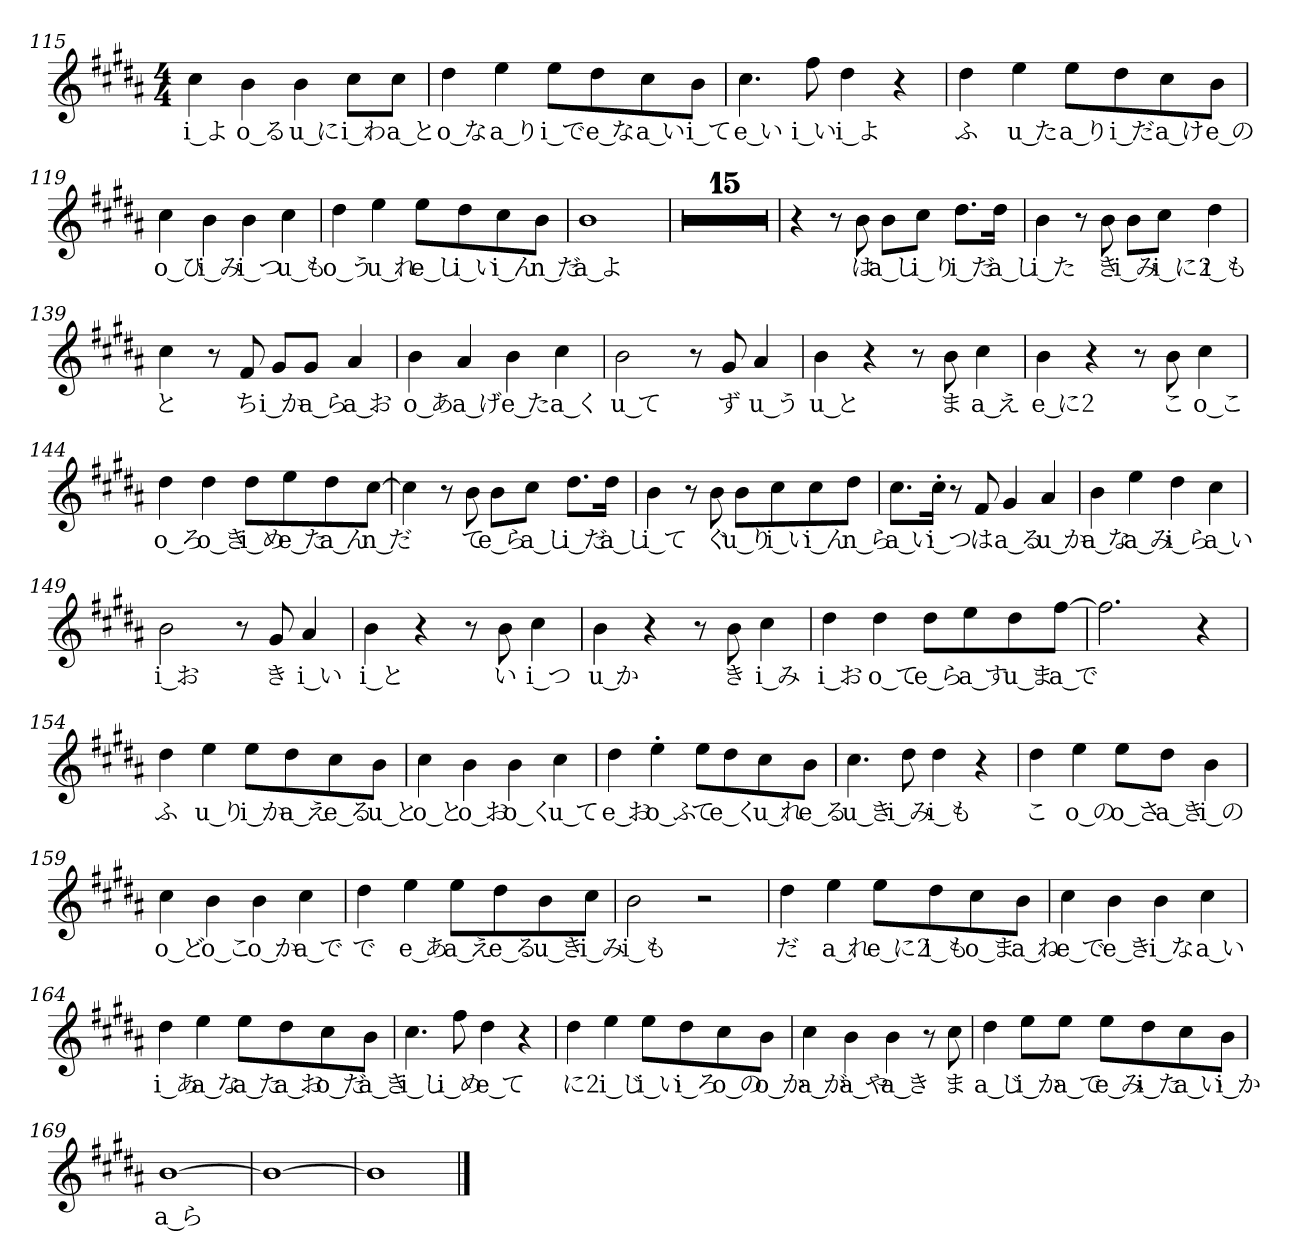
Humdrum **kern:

**kern	**text
*part1	*part1
*staff1	*staff1
*clefG2	*
*k[f#c#g#d#a#]	*
*M4/4	*
=115	=115
4cc#	i よ
4b	o る
4b	u に
8cc#L	i わ
8cc#J	a と
=116	=116
4dd#	o な
4ee	a り
8eeL	i で
8dd#	e な
8cc#	a い
8bJ	i て
=117	=117
4.cc#	e い
8ff#	i い
4dd#	i よ
4r	.
=118	=118
4dd#	- ふ
4ee	u た
8eeL	a り
8dd#	i だ
8cc#	a け
8bJ	e の
=119	=119
4cc#	o ひ
4b	i み
4b	i つ
4cc#	u も
=120	=120
4dd#	o う
4ee	u れ
8eeL	e し
8dd#	i い
8cc#	i ん
8bJ	n だ
=121	=121
1b	a よ
=122	=122
1r	.
=123	=123
1r	.
=124	=124
1r	.
=125	=125
1r	.
=126	=126
1r	.
=127	=127
1r	.
=128	=128
1r	.
=129	=129
1r	.
=130	=130
1r	.
=131	=131
1r	.
=132	=132
1r	.
=133	=133
1r	.
=134	=134
1r	.
=135	=135
1r	.
=136	=136
1r	.
=137	=137
4r	.
8r	.
8b	- は
8bL	a し
8cc#J	i り
8.dd#L	i だ
16dd#Jk	a し
=138	=138
4b	i た
8r	.
8b	- き
8bL	i み
8cc#J	i に2
4dd#	i も
=139	=139
4cc#	- と
8r	.
8f#	- ち
8g#L	i か
8g#J	a ら
4a#	a お
=140	=140
4b	o あ
4a#	a げ
4b	e た
4cc#	a く
=141	=141
2b	u て
8r	.
8g#	- ず
4a#	u う
=142	=142
4b	u と
4r	.
8r	.
8b	- ま
4cc#	a え
=143	=143
4b	e に2
4r	.
8r	.
8b	- こ
4cc#	o こ
=144	=144
4dd#	o ろ
4dd#	o き
8dd#L	i め
8ee	e た
8dd#	a ん
[8cc#J	n だ
=145	=145
4cc#]	.
8r	.
8b	- て
8bL	e ら
8cc#J	a し
8.dd#L	i だ
16dd#Jk	a し
=146	=146
4b	i て
8r	.
8b	- ぐ
8bL	u り
8cc#	i い
8cc#	i ん
8dd#J	n ら
=147	=147
8.cc#L	a い
16cc#'Jk	i つ
8r	.
8f#	- は
4g#	a る
4a#	u か
=148	=148
4b	a な
4ee	a み
4dd#	i ら
4cc#	a い
=149	=149
2b	i お
8r	.
8g#	- き
4a#	i い
=150	=150
4b	i と
4r	.
8r	.
8b	- い
4cc#	i つ
=151	=151
4b	u か
4r	.
8r	.
8b	- き
4cc#	i み
=152	=152
4dd#	i お
4dd#	o て
8dd#L	e ら
8ee	a す
8dd#	u ま
[8ff#J	a で
=153	=153
2.ff#]	.
4r	.
=154	=154
4dd#	- ふ
4ee	u り
8eeL	i か
8dd#	a え
8cc#	e る
8bJ	u と
=155	=155
4cc#	o と
4b	o お
4b	o く
4cc#	u て
=156	=156
4dd#	e お
4ee'	o ふ
8eeL	- て
8dd#	e く
8cc#	u れ
8bJ	e る
=157	=157
4.cc#	u き
8dd#	i み
4dd#	i も
4r	.
=158	=158
4dd#	- こ
4ee	o の
8eeL	o さ
8dd#J	a き
4b	i の
=159	=159
4cc#	o ど
4b	o こ
4b	o か
4cc#	a で
=160	=160
4dd#	- で
4ee	e あ
8eeL	a え
8dd#	e る
8b	u き
8cc#J	i み
=161	=161
2b	i も
2r	.
=162	=162
4dd#	- だ
4ee	a れ
8eeL	e に2
8dd#	i も
8cc#	o ま
8bJ	a ね
=163	=163
4cc#	e で
4b	e き
4b	i な
4cc#	a い
=164	=164
4dd#	i あ
4ee	a な
8eeL	a た
8dd#	a お
8cc#	o だ
8bJ	a き
=165	=165
4.cc#	i し
8ff#	i め
4dd#	e て
4r	.
=166	=166
4dd#	- に2
4ee	i じ
8eeL	i い
8dd#	i ろ
8cc#	o の
8bJ	o か
=167	=167
4cc#	a が
4b	a や
4b	a き
8r	.
8cc#	- ま
=168	=168
4dd#	a じ
8eeL	i か
8eeJ	a で
8eeL	e み
8dd#	i た
8cc#	a い
8bJ	i か
=169	=169
[1b	a ら
=170	=170
1b_	.
=171	=171
1b]	.
==	==
*-	*-
